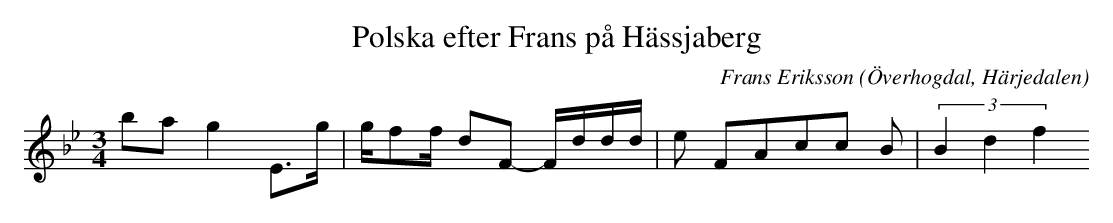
X:1
T:Polska efter Frans på Hässjaberg
O:Överhogdal, Härjedalen
M:3/4
C:Frans Eriksson
K:Bb
ba g2 E>g |g/ff/- dF- F/d/d/d/|e F4/3A4/3c2/3c2/3 B|(3B2d2f2
